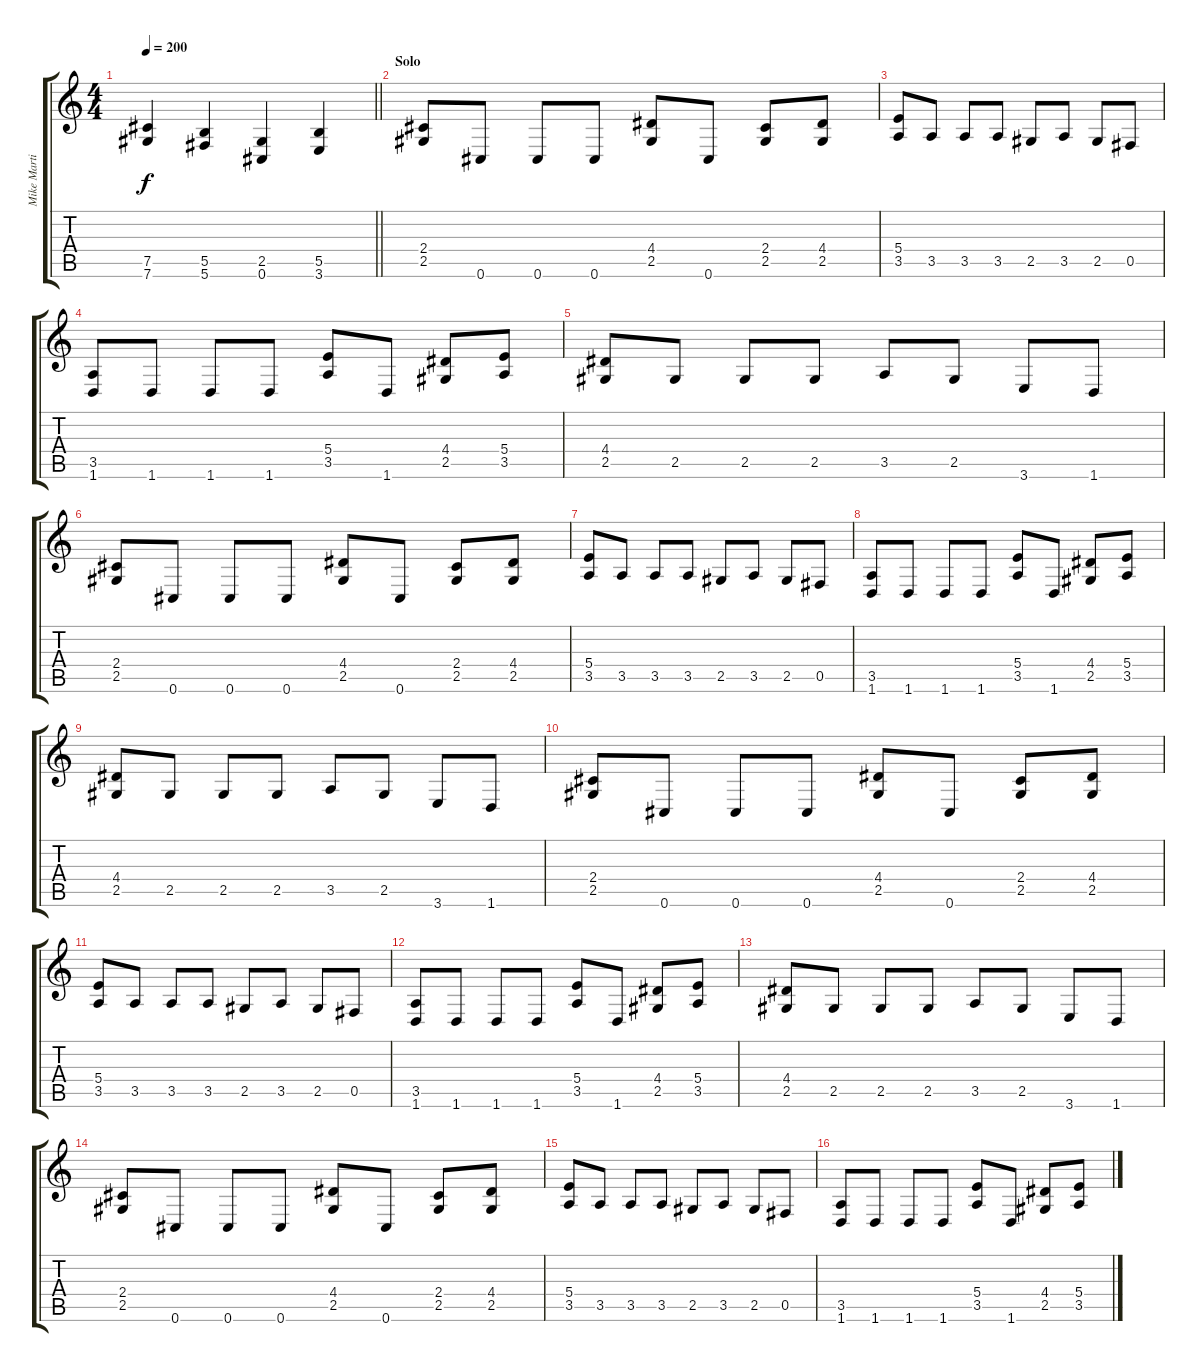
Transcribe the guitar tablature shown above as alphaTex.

\track ("Mike Martin" "Mike Marti") {instrument overdrivenguitar}
\staff {score tabs}
\tuning (Db4 Ab3 E3 B2 Gb2 Db2) {hide}
\ts (4 4)
\tempo 200
\clef g2
\barLineRight lightlight
\ks c
(7.5 7.6).4{dy f} (5.5 5.6).4 (2.5 0.6).4 (5.5 3.6).4 |
\section ("" "Solo")
(2.4 2.5).8 0.6.8 0.6.8 0.6.8 (4.4 2.5).8 0.6.8 (2.4 2.5).8 (4.4 2.5).8 |
(5.4 3.5).8 3.5.8 3.5.8 3.5.8 2.5.8 3.5.8 2.5.8 0.5.8 |
(3.5 1.6).8 1.6.8 1.6.8 1.6.8 (5.4 3.5).8 1.6.8 (4.4 2.5).8 (5.4 3.5).8 |
(4.4 2.5).8 2.5.8 2.5.8 2.5.8 3.5.8 2.5.8 3.6.8 1.6.8 |
(2.4 2.5).8 0.6.8 0.6.8 0.6.8 (4.4 2.5).8 0.6.8 (2.4 2.5).8 (4.4 2.5).8 |
(5.4 3.5).8 3.5.8 3.5.8 3.5.8 2.5.8 3.5.8 2.5.8 0.5.8 |
(3.5 1.6).8 1.6.8 1.6.8 1.6.8 (5.4 3.5).8 1.6.8 (4.4 2.5).8 (5.4 3.5).8 |
(4.4 2.5).8 2.5.8 2.5.8 2.5.8 3.5.8 2.5.8 3.6.8 1.6.8 |
(2.4 2.5).8 0.6.8 0.6.8 0.6.8 (4.4 2.5).8 0.6.8 (2.4 2.5).8 (4.4 2.5).8 |
(5.4 3.5).8 3.5.8 3.5.8 3.5.8 2.5.8 3.5.8 2.5.8 0.5.8 |
(3.5 1.6).8 1.6.8 1.6.8 1.6.8 (5.4 3.5).8 1.6.8 (4.4 2.5).8 (5.4 3.5).8 |
(4.4 2.5).8 2.5.8 2.5.8 2.5.8 3.5.8 2.5.8 3.6.8 1.6.8 |
(2.4 2.5).8 0.6.8 0.6.8 0.6.8 (4.4 2.5).8 0.6.8 (2.4 2.5).8 (4.4 2.5).8 |
(5.4 3.5).8 3.5.8 3.5.8 3.5.8 2.5.8 3.5.8 2.5.8 0.5.8 |
(3.5 1.6).8 1.6.8 1.6.8 1.6.8 (5.4 3.5).8 1.6.8 (4.4 2.5).8 (5.4 3.5).8
